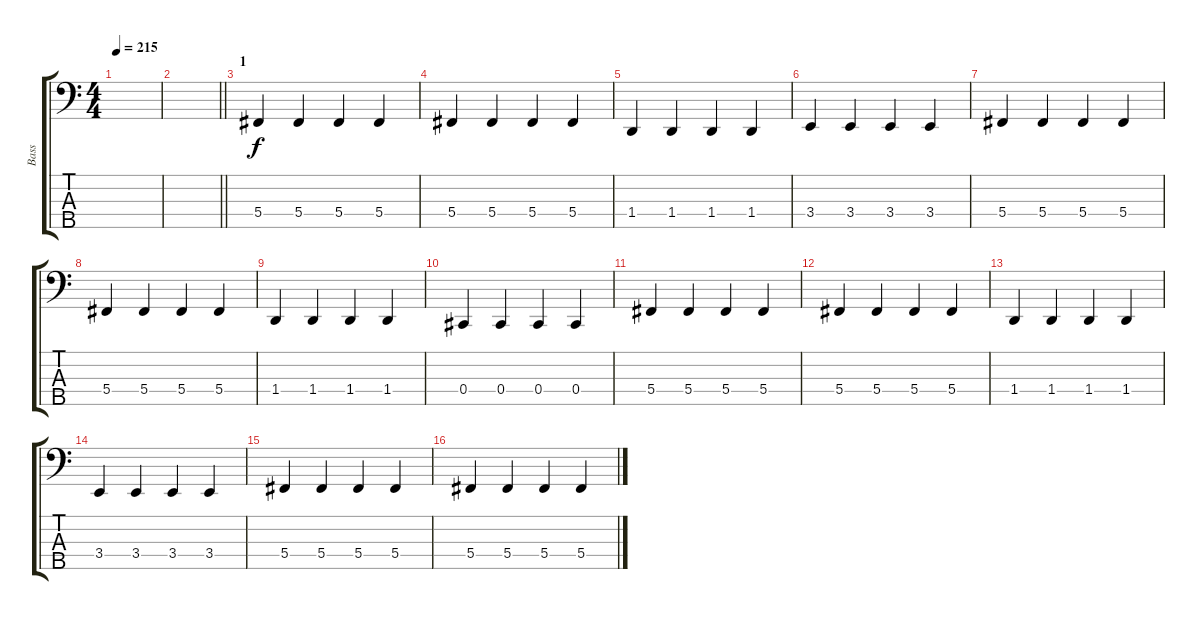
\track ("Bass" "Bass") {instrument electricbassfinger}
\staff {score tabs}
\tuning (E2 B1 Gb1 Db1 Ab0) {hide}
\ts (4 4)
\tempo 215
\clef f4
\ks c
|
\barLineRight lightlight
|
\section ("" "1")
5.4.4 5.4.4 5.4.4 5.4.4 |
5.4.4 5.4.4 5.4.4 5.4.4 |
1.4.4 1.4.4 1.4.4 1.4.4 |
3.4.4 3.4.4 3.4.4 3.4.4 |
5.4.4 5.4.4 5.4.4 5.4.4 |
5.4.4 5.4.4 5.4.4 5.4.4 |
1.4.4 1.4.4 1.4.4 1.4.4 |
0.4.4 0.4.4 0.4.4 0.4.4 |
5.4.4 5.4.4 5.4.4 5.4.4 |
5.4.4 5.4.4 5.4.4 5.4.4 |
1.4.4 1.4.4 1.4.4 1.4.4 |
3.4.4 3.4.4 3.4.4 3.4.4 |
5.4.4 5.4.4 5.4.4 5.4.4 |
5.4.4 5.4.4 5.4.4 5.4.4
